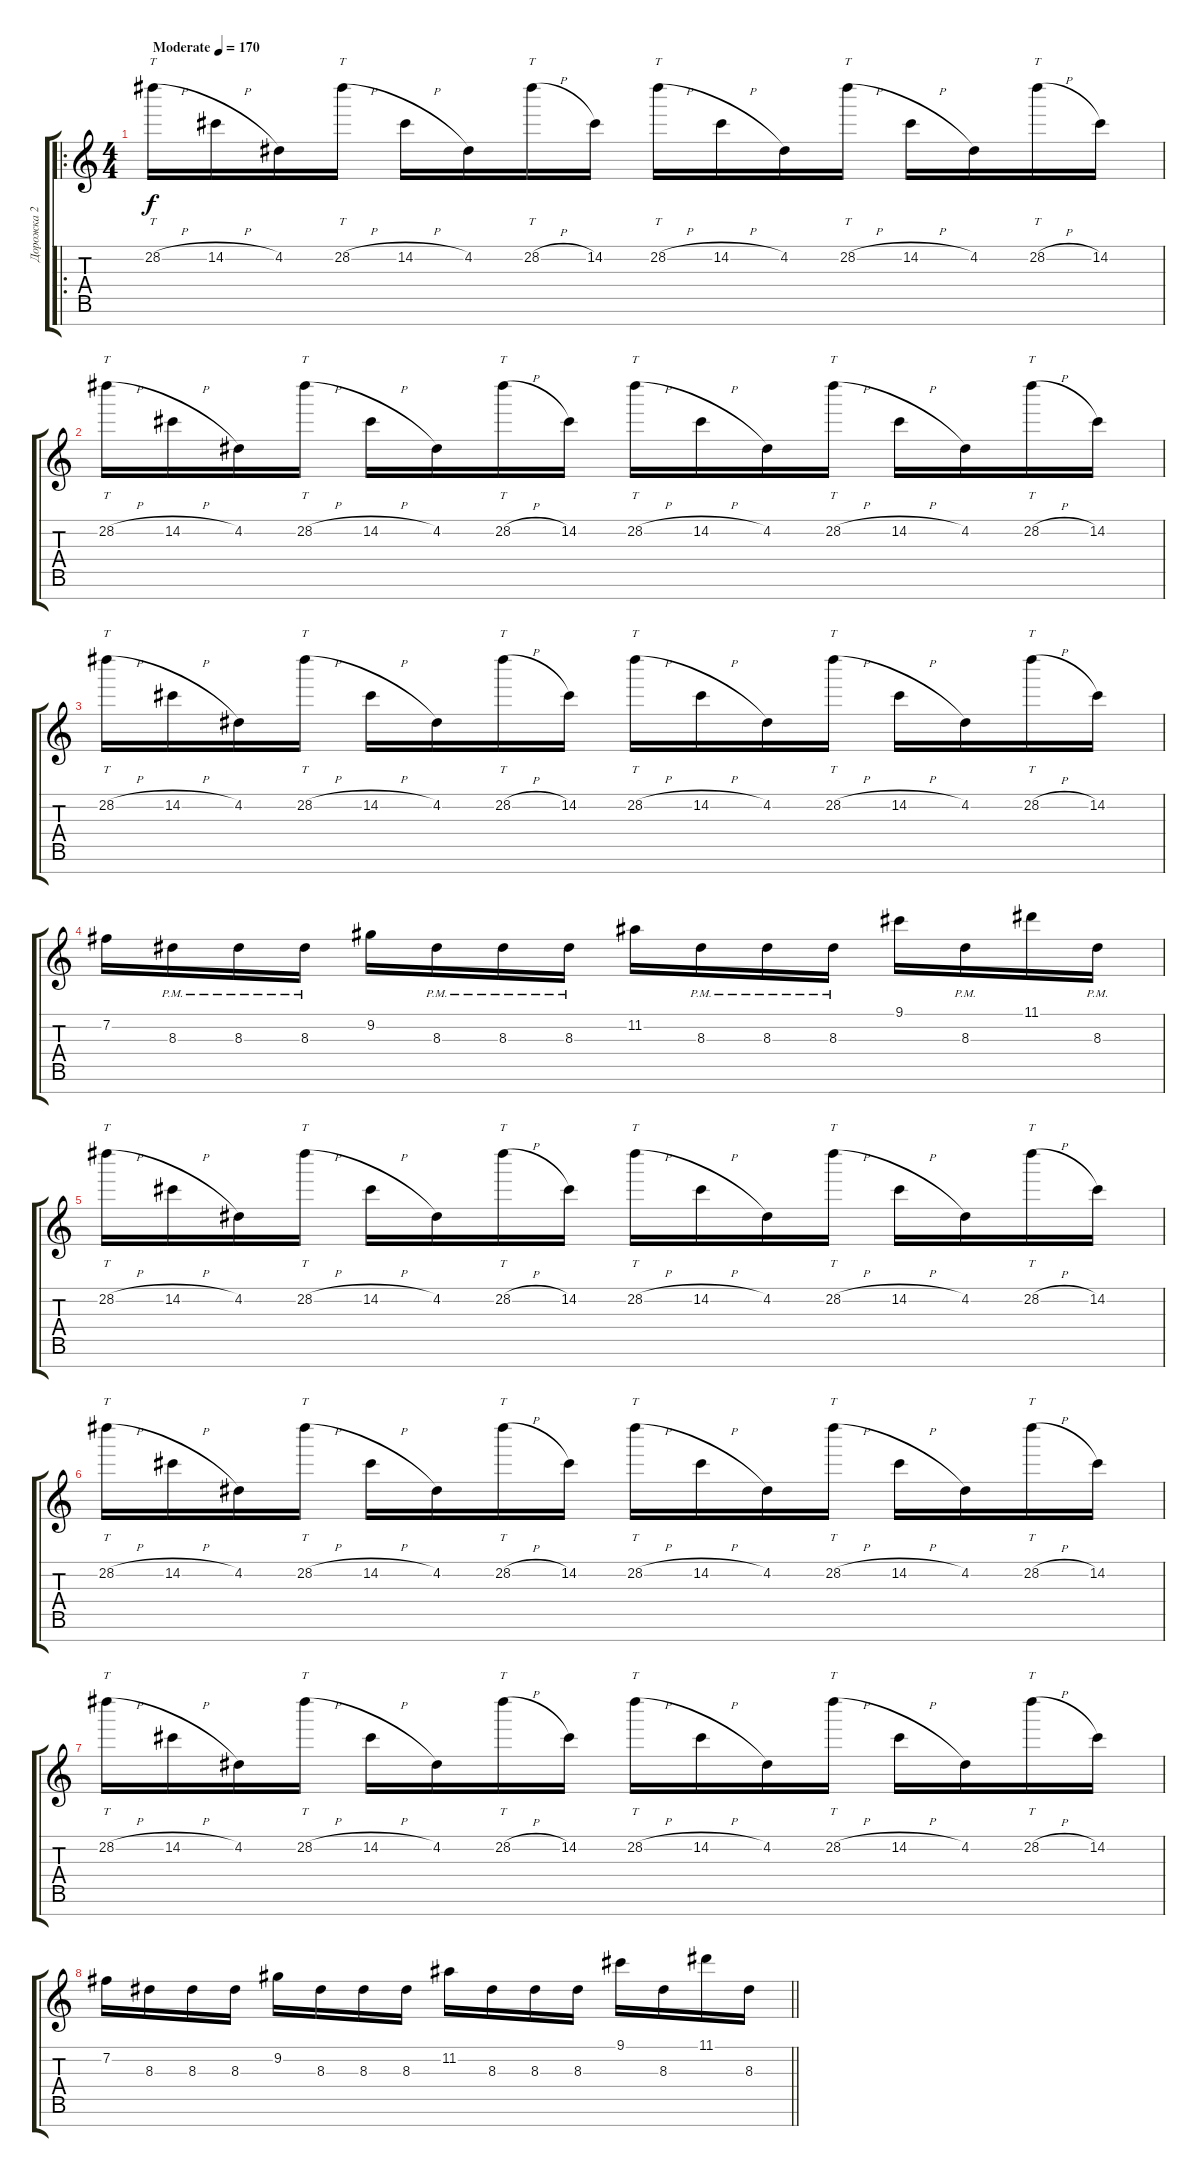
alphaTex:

\track ("Дорожка 2" "Дорожка 2") {instrument distortionguitar}
\staff {score tabs}
\tuning (E4 B3 G3 D3 A2 E2 B1) {hide}
\ro
\ts (4 4)
\tempo (170 "Moderate")
\clef g2
\ks c
28.2{h}.16{tt dy f instrument distortionguitar} 14.2{h}.16 4.2.16 28.2{h}.16{tt} 14.2{h}.16 4.2.16 28.2{h}.16{tt} 14.2.16 28.2{h}.16{tt} 14.2{h}.16 4.2.16 28.2{h}.16{tt} 14.2{h}.16 4.2.16 28.2{h}.16{tt} 14.2.16 |
28.2{h}.16{tt} 14.2{h}.16 4.2.16 28.2{h}.16{tt} 14.2{h}.16 4.2.16 28.2{h}.16{tt} 14.2.16 28.2{h}.16{tt} 14.2{h}.16 4.2.16 28.2{h}.16{tt} 14.2{h}.16 4.2.16 28.2{h}.16{tt} 14.2.16 |
28.2{h}.16{tt} 14.2{h}.16 4.2.16 28.2{h}.16{tt} 14.2{h}.16 4.2.16 28.2{h}.16{tt} 14.2.16 28.2{h}.16{tt} 14.2{h}.16 4.2.16 28.2{h}.16{tt} 14.2{h}.16 4.2.16 28.2{h}.16{tt} 14.2.16 |
7.2.16 8.3{pm}.16 8.3{pm}.16 8.3{pm}.16 9.2.16 8.3{pm}.16 8.3{pm}.16 8.3{pm}.16 11.2.16 8.3{pm}.16 8.3{pm}.16 8.3{pm}.16 9.1.16 8.3{pm}.16 11.1.16 8.3{pm}.16 |
28.2{h}.16{tt} 14.2{h}.16 4.2.16 28.2{h}.16{tt} 14.2{h}.16 4.2.16 28.2{h}.16{tt} 14.2.16 28.2{h}.16{tt} 14.2{h}.16 4.2.16 28.2{h}.16{tt} 14.2{h}.16 4.2.16 28.2{h}.16{tt} 14.2.16 |
28.2{h}.16{tt} 14.2{h}.16 4.2.16 28.2{h}.16{tt} 14.2{h}.16 4.2.16 28.2{h}.16{tt} 14.2.16 28.2{h}.16{tt} 14.2{h}.16 4.2.16 28.2{h}.16{tt} 14.2{h}.16 4.2.16 28.2{h}.16{tt} 14.2.16 |
28.2{h}.16{tt} 14.2{h}.16 4.2.16 28.2{h}.16{tt} 14.2{h}.16 4.2.16 28.2{h}.16{tt} 14.2.16 28.2{h}.16{tt} 14.2{h}.16 4.2.16 28.2{h}.16{tt} 14.2{h}.16 4.2.16 28.2{h}.16{tt} 14.2.16 |
\barLineRight lightlight
7.2.16 8.3.16 8.3.16 8.3.16 9.2.16 8.3.16 8.3.16 8.3.16 11.2.16 8.3.16 8.3.16 8.3.16 9.1.16 8.3.16 11.1.16 8.3.16
